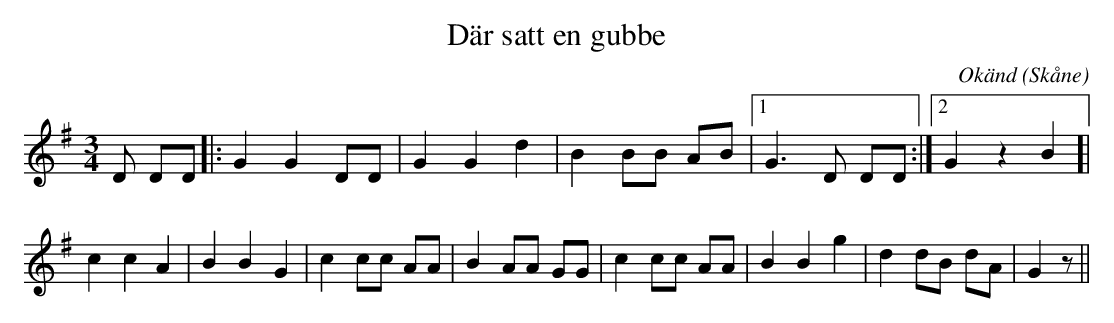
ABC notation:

X:1
T:Där satt en gubbe
C:Okänd
O:Skåne
M:3/4
L:1/8
K:G
D DD |: G2 G2 DD | G2 G2 d2 | B2 BB AB |[1 G3 D DD :|[2 G2 z2 B2 ]|
c2 c2 A2 | B2 B2 G2 | c2 cc AA | B2 AA GG | c2 cc AA | B2 B2 g2 | d2 dB dA  | G2 z ||
